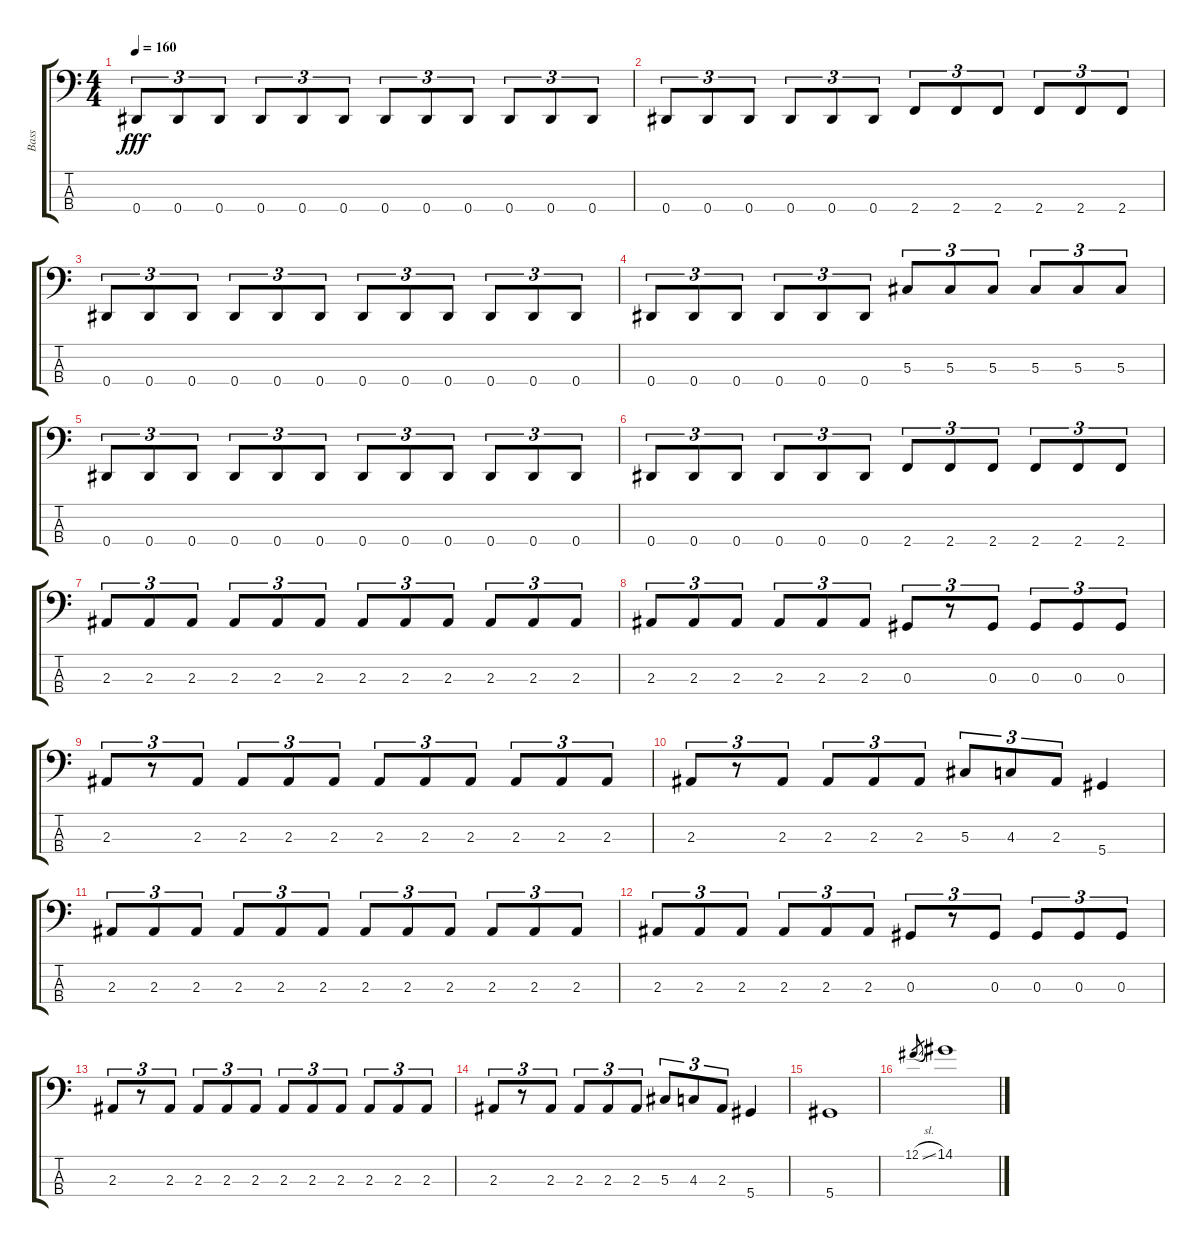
\track ("Bass" "Bass") {instrument electricbassfinger}
\staff {score tabs}
\tuning (Gb2 Db2 Ab1 Eb1) {hide}
\ts (4 4)
\tempo 160
\clef f4
\ks c
0.4.8{tu (3 2) dy fff} 0.4.8{tu (3 2)} 0.4.8{tu (3 2)} 0.4.8{tu (3 2)} 0.4.8{tu (3 2)} 0.4.8{tu (3 2)} 0.4.8{tu (3 2)} 0.4.8{tu (3 2)} 0.4.8{tu (3 2)} 0.4.8{tu (3 2)} 0.4.8{tu (3 2)} 0.4.8{tu (3 2)} |
0.4.8{tu (3 2)} 0.4.8{tu (3 2)} 0.4.8{tu (3 2)} 0.4.8{tu (3 2)} 0.4.8{tu (3 2)} 0.4.8{tu (3 2)} 2.4.8{tu (3 2)} 2.4.8{tu (3 2)} 2.4.8{tu (3 2)} 2.4.8{tu (3 2)} 2.4.8{tu (3 2)} 2.4.8{tu (3 2)} |
0.4.8{tu (3 2)} 0.4.8{tu (3 2)} 0.4.8{tu (3 2)} 0.4.8{tu (3 2)} 0.4.8{tu (3 2)} 0.4.8{tu (3 2)} 0.4.8{tu (3 2)} 0.4.8{tu (3 2)} 0.4.8{tu (3 2)} 0.4.8{tu (3 2)} 0.4.8{tu (3 2)} 0.4.8{tu (3 2)} |
0.4.8{tu (3 2)} 0.4.8{tu (3 2)} 0.4.8{tu (3 2)} 0.4.8{tu (3 2)} 0.4.8{tu (3 2)} 0.4.8{tu (3 2)} 5.3.8{tu (3 2)} 5.3.8{tu (3 2)} 5.3.8{tu (3 2)} 5.3.8{tu (3 2)} 5.3.8{tu (3 2)} 5.3.8{tu (3 2)} |
0.4.8{tu (3 2)} 0.4.8{tu (3 2)} 0.4.8{tu (3 2)} 0.4.8{tu (3 2)} 0.4.8{tu (3 2)} 0.4.8{tu (3 2)} 0.4.8{tu (3 2)} 0.4.8{tu (3 2)} 0.4.8{tu (3 2)} 0.4.8{tu (3 2)} 0.4.8{tu (3 2)} 0.4.8{tu (3 2)} |
0.4.8{tu (3 2)} 0.4.8{tu (3 2)} 0.4.8{tu (3 2)} 0.4.8{tu (3 2)} 0.4.8{tu (3 2)} 0.4.8{tu (3 2)} 2.4.8{tu (3 2)} 2.4.8{tu (3 2)} 2.4.8{tu (3 2)} 2.4.8{tu (3 2)} 2.4.8{tu (3 2)} 2.4.8{tu (3 2)} |
2.3.8{tu (3 2)} 2.3.8{tu (3 2)} 2.3.8{tu (3 2)} 2.3.8{tu (3 2)} 2.3.8{tu (3 2)} 2.3.8{tu (3 2)} 2.3.8{tu (3 2)} 2.3.8{tu (3 2)} 2.3.8{tu (3 2)} 2.3.8{tu (3 2)} 2.3.8{tu (3 2)} 2.3.8{tu (3 2)} |
2.3.8{tu (3 2)} 2.3.8{tu (3 2)} 2.3.8{tu (3 2)} 2.3.8{tu (3 2)} 2.3.8{tu (3 2)} 2.3.8{tu (3 2)} 0.3.8{tu (3 2)} r.8{tu (3 2)} 0.3.8{tu (3 2)} 0.3.8{tu (3 2)} 0.3.8{tu (3 2)} 0.3.8{tu (3 2)} |
2.3.8{tu (3 2)} r.8{tu (3 2)} 2.3.8{tu (3 2)} 2.3.8{tu (3 2)} 2.3.8{tu (3 2)} 2.3.8{tu (3 2)} 2.3.8{tu (3 2)} 2.3.8{tu (3 2)} 2.3.8{tu (3 2)} 2.3.8{tu (3 2)} 2.3.8{tu (3 2)} 2.3.8{tu (3 2)} |
2.3.8{tu (3 2)} r.8{tu (3 2)} 2.3.8{tu (3 2)} 2.3.8{tu (3 2)} 2.3.8{tu (3 2)} 2.3.8{tu (3 2)} 5.3.8{tu (3 2)} 4.3.8{tu (3 2)} 2.3.8{tu (3 2)} 5.4.4 |
2.3.8{tu (3 2)} 2.3.8{tu (3 2)} 2.3.8{tu (3 2)} 2.3.8{tu (3 2)} 2.3.8{tu (3 2)} 2.3.8{tu (3 2)} 2.3.8{tu (3 2)} 2.3.8{tu (3 2)} 2.3.8{tu (3 2)} 2.3.8{tu (3 2)} 2.3.8{tu (3 2)} 2.3.8{tu (3 2)} |
2.3.8{tu (3 2)} 2.3.8{tu (3 2)} 2.3.8{tu (3 2)} 2.3.8{tu (3 2)} 2.3.8{tu (3 2)} 2.3.8{tu (3 2)} 0.3.8{tu (3 2)} r.8{tu (3 2)} 0.3.8{tu (3 2)} 0.3.8{tu (3 2)} 0.3.8{tu (3 2)} 0.3.8{tu (3 2)} |
2.3.8{tu (3 2)} r.8{tu (3 2)} 2.3.8{tu (3 2)} 2.3.8{tu (3 2)} 2.3.8{tu (3 2)} 2.3.8{tu (3 2)} 2.3.8{tu (3 2)} 2.3.8{tu (3 2)} 2.3.8{tu (3 2)} 2.3.8{tu (3 2)} 2.3.8{tu (3 2)} 2.3.8{tu (3 2)} |
2.3.8{tu (3 2)} r.8{tu (3 2)} 2.3.8{tu (3 2)} 2.3.8{tu (3 2)} 2.3.8{tu (3 2)} 2.3.8{tu (3 2)} 5.3.8{tu (3 2)} 4.3.8{tu (3 2)} 2.3.8{tu (3 2)} 5.4.4 |
5.4.1 |
12.1{sl}.8{gr} 14.1.1
